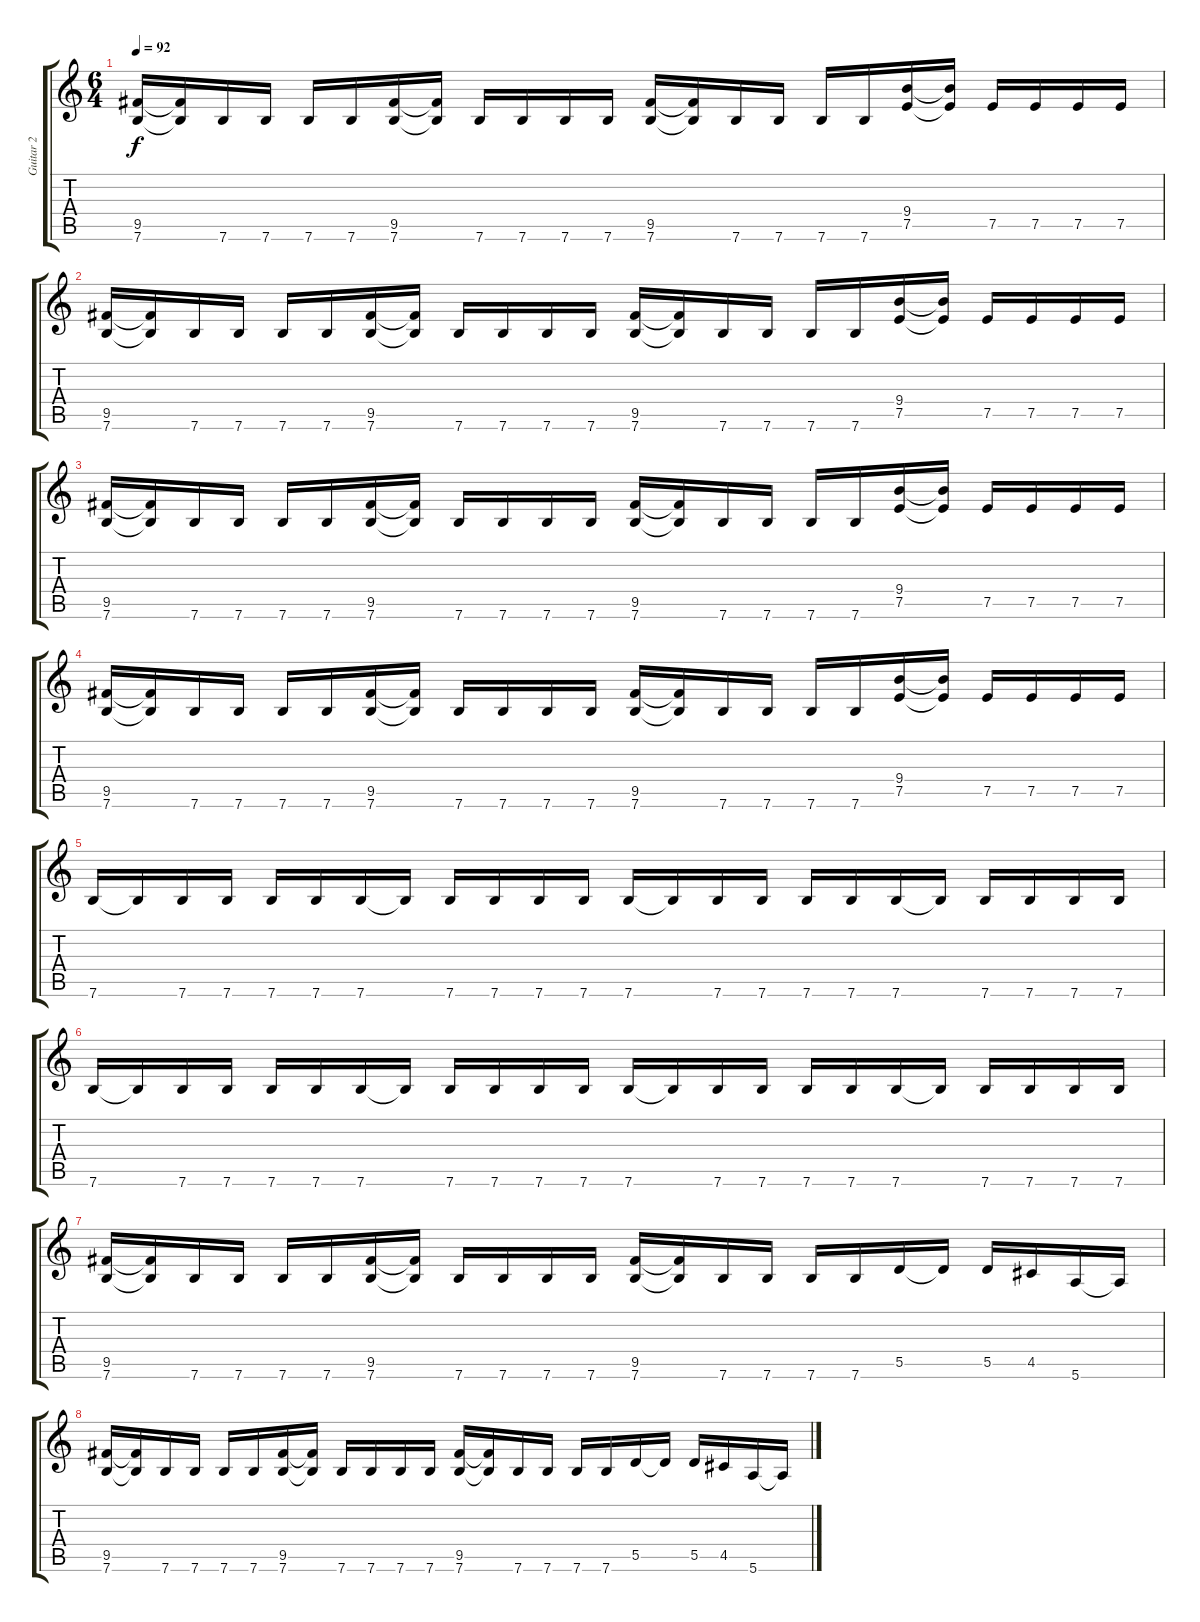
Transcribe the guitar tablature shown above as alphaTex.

\track ("Guitar 2" "Guitar 2") {instrument distortionguitar}
\staff {score tabs}
\tuning (E4 B3 G3 D3 A2 E2) {hide}
\ts (6 4)
\tempo 92
\clef g2
\ks c
(9.5 7.6).16{dy f} (9.5{t} 7.6{t}).16 7.6.16 7.6.16 7.6.16 7.6.16 (9.5 7.6).16 (9.5{t} 7.6{t}).16 7.6.16 7.6.16 7.6.16 7.6.16 (9.5 7.6).16 (9.5{t} 7.6{t}).16 7.6.16 7.6.16 7.6.16 7.6.16 (9.4 7.5).16 (9.4{t} 7.5{t}).16 7.5.16 7.5.16 7.5.16 7.5.16 |
(9.5 7.6).16 (9.5{t} 7.6{t}).16 7.6.16 7.6.16 7.6.16 7.6.16 (9.5 7.6).16 (9.5{t} 7.6{t}).16 7.6.16 7.6.16 7.6.16 7.6.16 (9.5 7.6).16 (9.5{t} 7.6{t}).16 7.6.16 7.6.16 7.6.16 7.6.16 (9.4 7.5).16 (9.4{t} 7.5{t}).16 7.5.16 7.5.16 7.5.16 7.5.16 |
(9.5 7.6).16 (9.5{t} 7.6{t}).16 7.6.16 7.6.16 7.6.16 7.6.16 (9.5 7.6).16 (9.5{t} 7.6{t}).16 7.6.16 7.6.16 7.6.16 7.6.16 (9.5 7.6).16 (9.5{t} 7.6{t}).16 7.6.16 7.6.16 7.6.16 7.6.16 (9.4 7.5).16 (9.4{t} 7.5{t}).16 7.5.16 7.5.16 7.5.16 7.5.16 |
(9.5 7.6).16 (9.5{t} 7.6{t}).16 7.6.16 7.6.16 7.6.16 7.6.16 (9.5 7.6).16 (9.5{t} 7.6{t}).16 7.6.16 7.6.16 7.6.16 7.6.16 (9.5 7.6).16 (9.5{t} 7.6{t}).16 7.6.16 7.6.16 7.6.16 7.6.16 (9.4 7.5).16 (9.4{t} 7.5{t}).16 7.5.16 7.5.16 7.5.16 7.5.16 |
7.6.16 7.6{t}.16 7.6.16 7.6.16 7.6.16 7.6.16 7.6.16 7.6{t}.16 7.6.16 7.6.16 7.6.16 7.6.16 7.6.16 7.6{t}.16 7.6.16 7.6.16 7.6.16 7.6.16 7.6.16 7.6{t}.16 7.6.16 7.6.16 7.6.16 7.6.16 |
7.6.16 7.6{t}.16 7.6.16 7.6.16 7.6.16 7.6.16 7.6.16 7.6{t}.16 7.6.16 7.6.16 7.6.16 7.6.16 7.6.16 7.6{t}.16 7.6.16 7.6.16 7.6.16 7.6.16 7.6.16 7.6{t}.16 7.6.16 7.6.16 7.6.16 7.6.16 |
(9.5 7.6).16 (9.5{t} 7.6{t}).16 7.6.16 7.6.16 7.6.16 7.6.16 (9.5 7.6).16 (9.5{t} 7.6{t}).16 7.6.16 7.6.16 7.6.16 7.6.16 (9.5 7.6).16 (9.5{t} 7.6{t}).16 7.6.16 7.6.16 7.6.16 7.6.16 5.5.16 5.5{t}.16 5.5.16 4.5.16 5.6.16 5.6{t}.16 |
(9.5 7.6).16 (9.5{t} 7.6{t}).16 7.6.16 7.6.16 7.6.16 7.6.16 (9.5 7.6).16 (9.5{t} 7.6{t}).16 7.6.16 7.6.16 7.6.16 7.6.16 (9.5 7.6).16 (9.5{t} 7.6{t}).16 7.6.16 7.6.16 7.6.16 7.6.16 5.5.16 5.5{t}.16 5.5.16 4.5.16 5.6.16 5.6{t}.16
